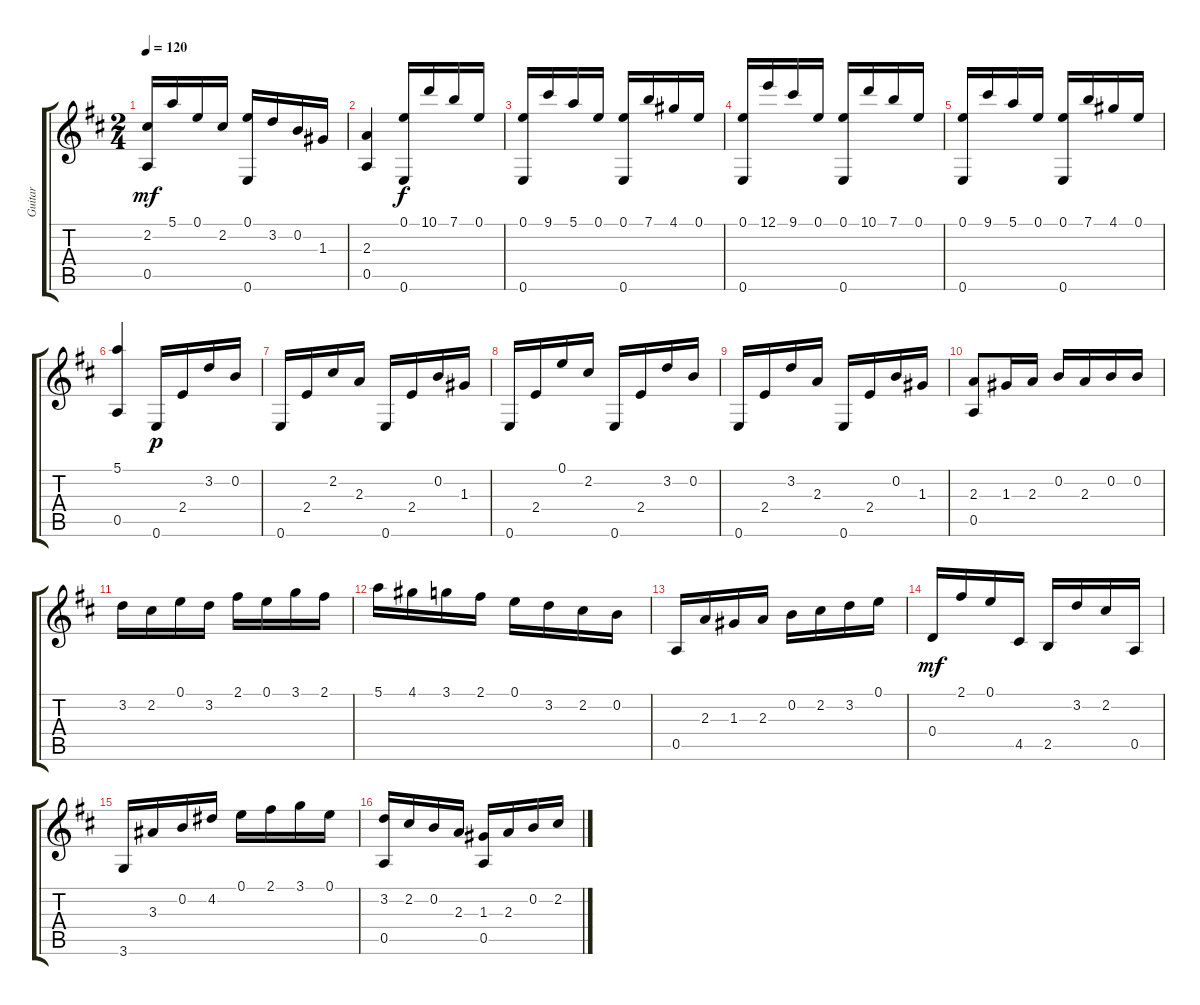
\track ("Guitar" "Guitar") {instrument acousticguitarnylon}
\staff {score tabs}
\tuning (E4 B3 G3 D3 A2 E2) {hide}
\ts (2 4)
\tempo 120
\clef g2
\ks d
(2.2 0.5).16{dy mf} 5.1.16 0.1.16 2.2.16 (0.1 0.6).16 3.2.16 0.2.16 1.3.16 |
(2.3 0.5).4 (0.1 0.6).16{dy f} 10.1.16 7.1.16 0.1.16 |
(0.1 0.6).16 9.1.16 5.1.16 0.1.16 (0.1 0.6).16 7.1.16 4.1.16 0.1.16 |
(0.1 0.6).16 12.1.16 9.1.16 0.1.16 (0.1 0.6).16 10.1.16 7.1.16 0.1.16 |
(0.1 0.6).16 9.1.16 5.1.16 0.1.16 (0.1 0.6).16 7.1.16 4.1.16 0.1.16 |
(5.1 0.5).4 0.6.16{dy p} 2.4.16 3.2.16 0.2.16 |
0.6.16 2.4.16 2.2.16 2.3.16 0.6.16 2.4.16 0.2.16 1.3.16 |
0.6.16 2.4.16 0.1.16 2.2.16 0.6.16 2.4.16 3.2.16 0.2.16 |
0.6.16 2.4.16 3.2.16 2.3.16 0.6.16 2.4.16 0.2.16 1.3.16 |
(2.3 0.5).8 1.3.16 2.3.16 0.2.16 2.3.16 0.2.16 0.2.16 |
3.2.16 2.2.16 0.1.16 3.2.16 2.1.16 0.1.16 3.1.16 2.1.16 |
5.1.16 4.1.16 3.1.16 2.1.16 0.1.16 3.2.16 2.2.16 0.2.16 |
0.5.16 2.3.16 1.3.16 2.3.16 0.2.16 2.2.16 3.2.16 0.1.16 |
0.4.16{dy mf} 2.1.16 0.1.16 4.5.16 2.5.16 3.2.16 2.2.16 0.5.16 |
3.6.16 3.3.16 0.2.16 4.2.16 0.1.16 2.1.16 3.1.16 0.1.16 |
(3.2 0.5).16 2.2.16 0.2.16 2.3.16 (1.3 0.5).16 2.3.16 0.2.16 2.2.16
